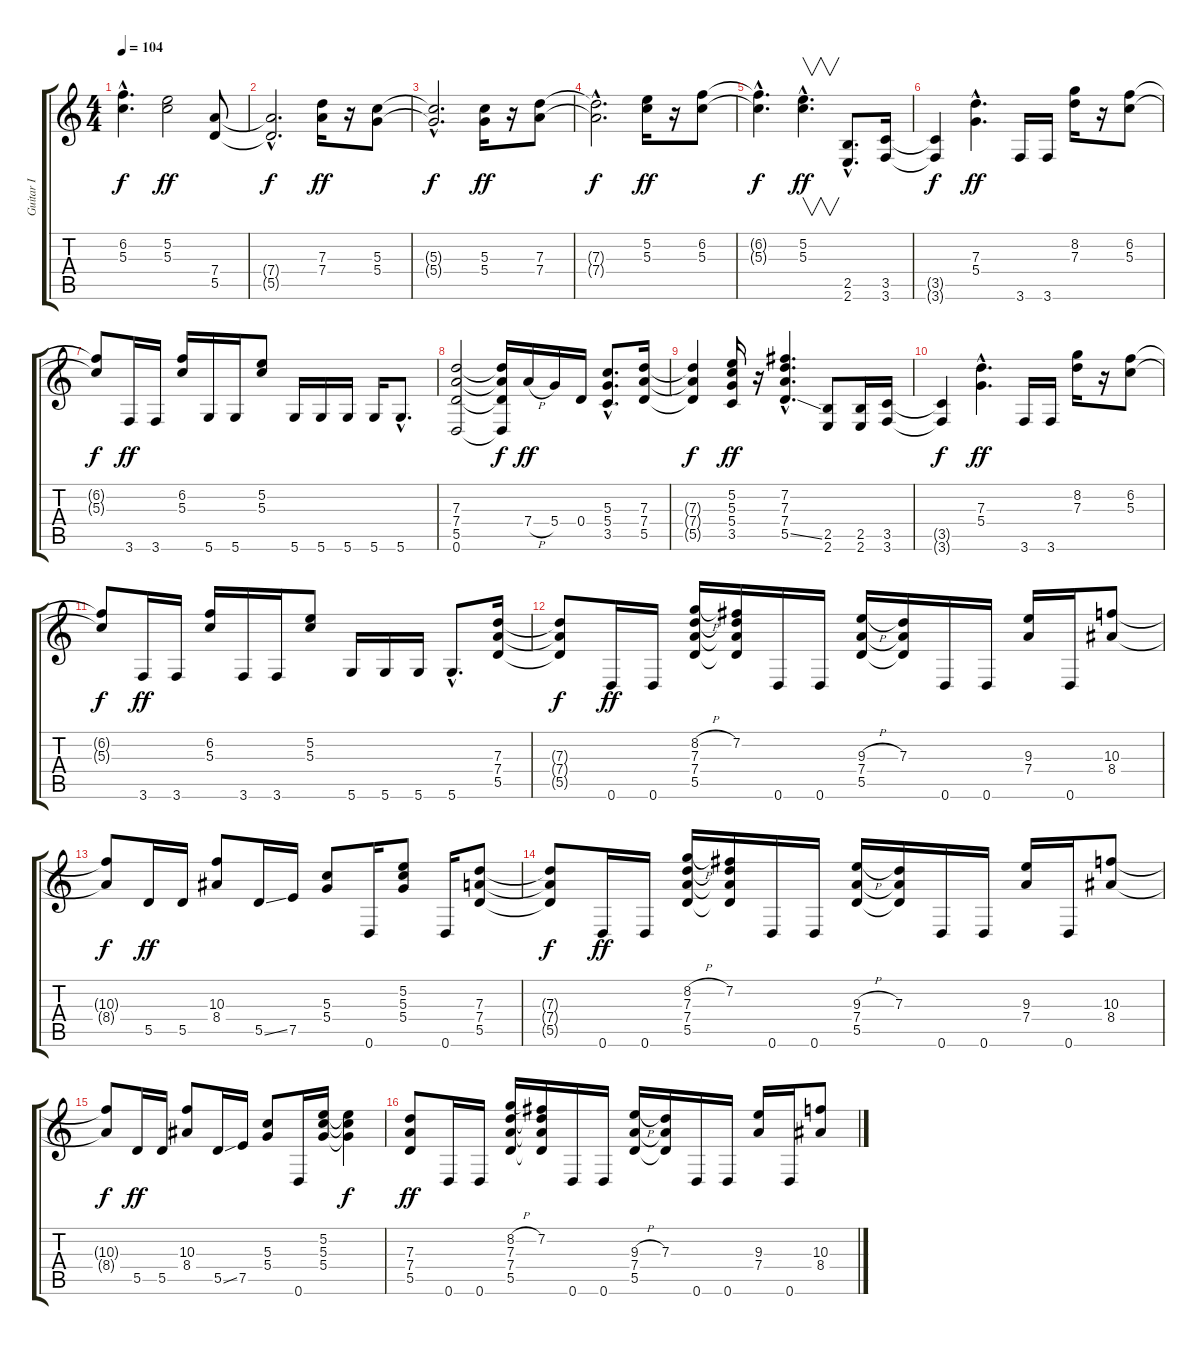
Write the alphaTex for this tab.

\track ("Guitar I" "Guitar I") {instrument distortionguitar}
\staff {score tabs}
\tuning (E4 B3 G3 D3 A2 D2) {hide}
\ts (4 4)
\tempo 104
\clef g2
\ks c
(6.2{hac t} 5.3{hac t}).4{d dy f} (5.2 5.3).2{dy ff} (7.4 5.5).8 |
(7.4{hac t} 5.5{hac t}).2{d dy f} (7.3 7.4).16{dy ff} r.16 (5.3 5.4).8 |
(5.3{hac t} 5.4{hac t}).2{d dy f} (5.3 5.4).16{dy ff} r.16 (7.3 7.4).8 |
(7.3{hac t} 7.4{hac t}).2{d dy f} (5.2 5.3).16{dy ff} r.16 (6.2 5.3).8 |
(6.2{hac t} 5.3{hac t}).4{d dy f} (5.2{hac} 5.3{hac}).4{v d dy ff} (2.5{hac} 2.6{hac}).8{d} (3.5 3.6).16 |
(3.5{t} 3.6{t}).4{dy f} (7.3{hac} 5.4{hac}).4{d dy ff} 3.6.16 3.6.16 (8.2 7.3).16 r.16 (6.2 5.3).8 |
(6.2{t} 5.3{t}).8{dy f} 3.6.16{dy ff} 3.6.16 (6.2 5.3).16 5.6.16 5.6.16 (5.2 5.3).8 5.6.16 5.6.16 5.6.16 5.6.16 5.6{hac}.8{d} |
(7.3 7.4 5.5 0.6).2 (7.3{t} 7.4{t} 5.5{t} 0.6{t}).16{dy f} 7.4{h}.16{dy ff} 5.4.16 0.4.16 (5.3{hac} 5.4{hac} 3.5{hac}).8{d} (7.3 7.4 5.5).16 |
(7.3{t} 7.4{t} 5.5{t}).4{dy f} (5.2 5.3 5.4 3.5).16{dy ff} r.16 (7.2{hac} 7.3{hac} 7.4{hac} 5.5{ss hac}).4{d} (2.5 2.6).8 (2.5 2.6).16 (3.5 3.6).16 |
(3.5{t} 3.6{t}).4{dy f} (7.3{hac} 5.4{hac}).4{d dy ff} 3.6.16 3.6.16 (8.2 7.3).16 r.16 (6.2 5.3).8 |
(6.2{t} 5.3{t}).8{dy f} 3.6.16{dy ff} 3.6.16 (6.2 5.3).16 3.6.16 3.6.16 (5.2 5.3).8 5.6.16 5.6.16 5.6.16 5.6{hac}.8{d} (7.3 7.4 5.5).16 |
(7.3{t} 7.4{t} 5.5{t}).8{dy f} 0.6.16{dy ff} 0.6.16 (8.2{h} 7.3 7.4 5.5).16 (7.2 7.3{t} 7.4{t} 5.5{t}).16 0.6.16 0.6.16 (9.3{h} 7.4 5.5).16 (7.3 7.4{t} 5.5{t}).16 0.6.16 0.6.16 (9.3 7.4).16 0.6.16 (10.3 8.4).8 |
(10.3{t} 8.4{t}).8{dy f} 5.5.16{dy ff} 5.5.16 (10.3 8.4).8 5.5{ss}.16 7.5.16 (5.3 5.4).8 0.6.16 (5.2 5.3 5.4).8 0.6.16 (7.3 7.4 5.5).8 |
(7.3{t} 7.4{t} 5.5{t}).8{dy f} 0.6.16{dy ff} 0.6.16 (8.2{h} 7.3 7.4 5.5).16 (7.2 7.3{t} 7.4{t} 5.5{t}).16 0.6.16 0.6.16 (9.3{h} 7.4 5.5).16 (7.3 7.4{t} 5.5{t}).16 0.6.16 0.6.16 (9.3 7.4).16 0.6.16 (10.3 8.4).8 |
(10.3{t} 8.4{t}).8{dy f} 5.5.16{dy ff} 5.5.16 (10.3 8.4).8 5.5{ss}.16 7.5.16 (5.3 5.4).8 0.6.16 (5.2 5.3 5.4).16 (5.2{t} 5.3{t} 5.4{t}).4{dy f} |
(7.3 7.4 5.5).8{dy ff} 0.6.16 0.6.16 (8.2{h} 7.3 7.4 5.5).16 (7.2 7.3{t} 7.4{t} 5.5{t}).16 0.6.16 0.6.16 (9.3{h} 7.4 5.5).16 (7.3 7.4{t} 5.5{t}).16 0.6.16 0.6.16 (9.3 7.4).16 0.6.16 (10.3 8.4).8
